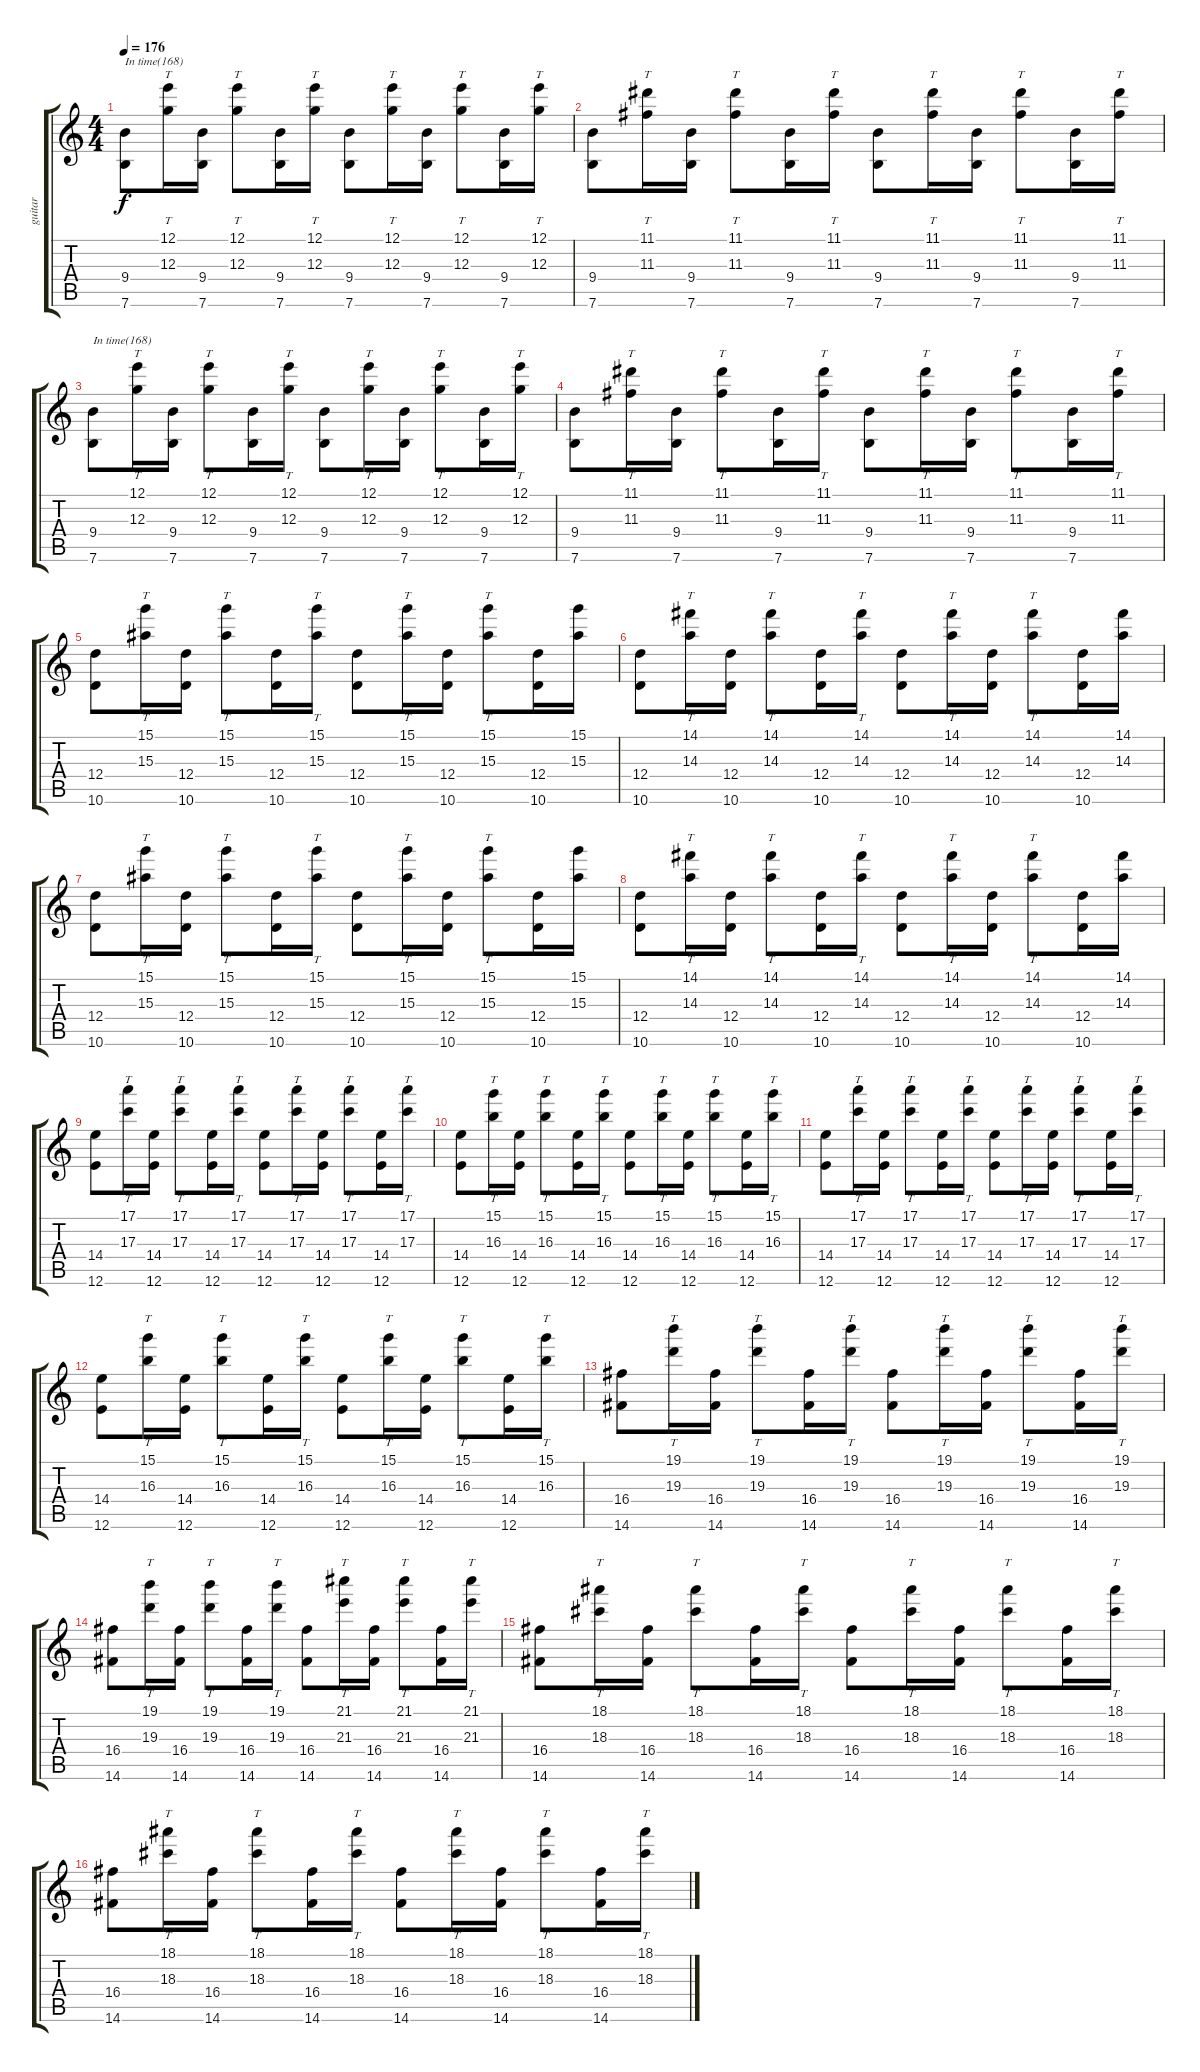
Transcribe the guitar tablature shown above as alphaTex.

\track ("guitar" "guitar") {instrument electricguitarjazz}
\staff {score tabs}
\tuning (E4 B3 G3 D3 A2 E2) {hide}
\ts (4 4)
\tempo 176
\clef g2
\ks c
(9.4 7.6).8{txt "In time(168)" dy f} (12.1 12.3).16{tt} (9.4 7.6).16 (12.1 12.3).8{tt} (9.4 7.6).16 (12.1 12.3).16{tt} (9.4 7.6).8 (12.1 12.3).16{tt} (9.4 7.6).16 (12.1 12.3).8{tt} (9.4 7.6).16 (12.1 12.3).16{tt} |
(9.4 7.6).8 (11.1 11.3).16{tt} (9.4 7.6).16 (11.1 11.3).8{tt} (9.4 7.6).16 (11.1 11.3).16{tt} (9.4 7.6).8 (11.1 11.3).16{tt} (9.4 7.6).16 (11.1 11.3).8{tt} (9.4 7.6).16 (11.1 11.3).16{tt} |
(9.4 7.6).8{txt "In time(168)"} (12.1 12.3).16{tt} (9.4 7.6).16 (12.1 12.3).8{tt} (9.4 7.6).16 (12.1 12.3).16{tt} (9.4 7.6).8 (12.1 12.3).16{tt} (9.4 7.6).16 (12.1 12.3).8{tt} (9.4 7.6).16 (12.1 12.3).16{tt} |
(9.4 7.6).8 (11.1 11.3).16{tt} (9.4 7.6).16 (11.1 11.3).8{tt} (9.4 7.6).16 (11.1 11.3).16{tt} (9.4 7.6).8 (11.1 11.3).16{tt} (9.4 7.6).16 (11.1 11.3).8{tt} (9.4 7.6).16 (11.1 11.3).16{tt} |
(12.4 10.6).8 (15.1 15.3).16{tt} (12.4 10.6).16 (15.1 15.3).8{tt} (12.4 10.6).16 (15.1 15.3).16{tt} (12.4 10.6).8 (15.1 15.3).16{tt} (12.4 10.6).16 (15.1 15.3).8{tt} (12.4 10.6).16 (15.1 15.3).16 |
(12.4 10.6).8 (14.1 14.3).16{tt} (12.4 10.6).16 (14.1 14.3).8{tt} (12.4 10.6).16 (14.1 14.3).16{tt} (12.4 10.6).8 (14.1 14.3).16{tt} (12.4 10.6).16 (14.1 14.3).8{tt} (12.4 10.6).16 (14.1 14.3).16 |
(12.4 10.6).8 (15.1 15.3).16{tt} (12.4 10.6).16 (15.1 15.3).8{tt} (12.4 10.6).16 (15.1 15.3).16{tt} (12.4 10.6).8 (15.1 15.3).16{tt} (12.4 10.6).16 (15.1 15.3).8{tt} (12.4 10.6).16 (15.1 15.3).16 |
(12.4 10.6).8 (14.1 14.3).16{tt} (12.4 10.6).16 (14.1 14.3).8{tt} (12.4 10.6).16 (14.1 14.3).16{tt} (12.4 10.6).8 (14.1 14.3).16{tt} (12.4 10.6).16 (14.1 14.3).8{tt} (12.4 10.6).16 (14.1 14.3).16 |
(14.4 12.6).8 (17.1 17.3).16{tt} (14.4 12.6).16 (17.1 17.3).8{tt} (14.4 12.6).16 (17.1 17.3).16{tt} (14.4 12.6).8 (17.1 17.3).16{tt} (14.4 12.6).16 (17.1 17.3).8{tt} (14.4 12.6).16 (17.1 17.3).16{tt} |
(14.4 12.6).8 (15.1 16.3).16{tt} (14.4 12.6).16 (15.1 16.3).8{tt} (14.4 12.6).16 (15.1 16.3).16{tt} (14.4 12.6).8 (15.1 16.3).16{tt} (14.4 12.6).16 (15.1 16.3).8{tt} (14.4 12.6).16 (15.1 16.3).16{tt} |
(14.4 12.6).8 (17.1 17.3).16{tt} (14.4 12.6).16 (17.1 17.3).8{tt} (14.4 12.6).16 (17.1 17.3).16{tt} (14.4 12.6).8 (17.1 17.3).16{tt} (14.4 12.6).16 (17.1 17.3).8{tt} (14.4 12.6).16 (17.1 17.3).16{tt} |
(14.4 12.6).8 (15.1 16.3).16{tt} (14.4 12.6).16 (15.1 16.3).8{tt} (14.4 12.6).16 (15.1 16.3).16{tt} (14.4 12.6).8 (15.1 16.3).16{tt} (14.4 12.6).16 (15.1 16.3).8{tt} (14.4 12.6).16 (15.1 16.3).16{tt} |
(16.4 14.6).8 (19.1 19.3).16{tt} (16.4 14.6).16 (19.1 19.3).8{tt} (16.4 14.6).16 (19.1 19.3).16{tt} (16.4 14.6).8 (19.1 19.3).16{tt} (16.4 14.6).16 (19.1 19.3).8{tt} (16.4 14.6).16 (19.1 19.3).16{tt} |
(16.4 14.6).8 (19.1 19.3).16{tt} (16.4 14.6).16 (19.1 19.3).8{tt} (16.4 14.6).16 (19.1 19.3).16{tt} (16.4 14.6).8 (21.1 21.3).16{tt} (16.4 14.6).16 (21.1 21.3).8{tt} (16.4 14.6).16 (21.1 21.3).16{tt} |
(16.4 14.6).8 (18.1 18.3).16{tt} (16.4 14.6).16 (18.1 18.3).8{tt} (16.4 14.6).16 (18.1 18.3).16{tt} (16.4 14.6).8 (18.1 18.3).16{tt} (16.4 14.6).16 (18.1 18.3).8{tt} (16.4 14.6).16 (18.1 18.3).16{tt} |
(16.4 14.6).8 (18.1 18.3).16{tt} (16.4 14.6).16 (18.1 18.3).8{tt} (16.4 14.6).16 (18.1 18.3).16{tt} (16.4 14.6).8 (18.1 18.3).16{tt} (16.4 14.6).16 (18.1 18.3).8{tt} (16.4 14.6).16 (18.1 18.3).16{tt}
